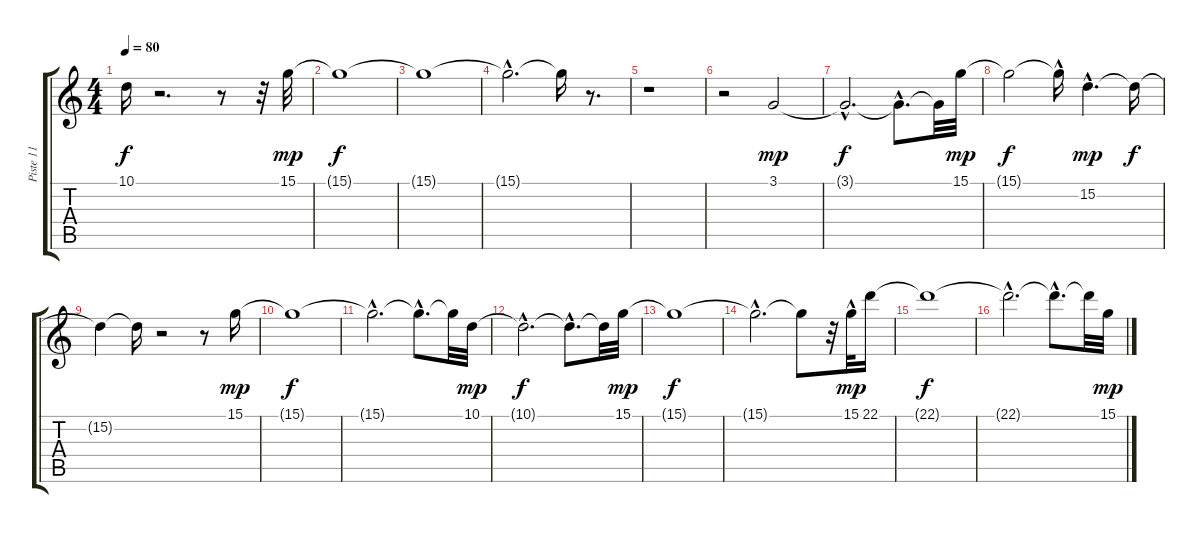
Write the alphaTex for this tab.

\track ("Piste 11" "Piste 11") {instrument pad8sweep}
\staff {score tabs}
\tuning (E4 B3 G3 D3 A2 E2) {hide}
\ts (4 4)
\tempo 80
\clef g2
\ks c
10.1{t}.16{dy f} r.2{d} r.8 r.32 15.1.32{dy mp} |
15.1{t}.1{dy f} |
15.1{t}.1 |
15.1{hac t}.2{d} 15.1{t}.16 r.8{d} |
r.1 |
r.2 3.1.2{dy mp} |
3.1{hac t}.2{d dy f} 3.1{hac t}.8{d} 3.1{t}.32 15.1.32{dy mp} |
15.1{t}.2{dy f} 15.1{hac t}.16 15.2{hac}.4{d dy mp} 15.2{t}.16{dy f} |
15.2{t}.4 15.2{t}.16 r.2 r.8 15.1.16{dy mp} |
15.1{t}.1{dy f} |
15.1{hac t}.2{d} 15.1{hac t}.8{d} 15.1{t}.32 10.1.32{dy mp} |
10.1{hac t}.2{d dy f} 10.1{hac t}.8{d} 10.1{t}.32 15.1.32{dy mp} |
15.1{t}.1{dy f} |
15.1{hac t}.2{d} 15.1{t}.8 r.32 15.1{hac}.32{dy mp} 22.1.16 |
22.1{t}.1{dy f} |
22.1{hac t}.2{d} 22.1{hac t}.8{d} 22.1{t}.32 15.1.32{dy mp}
